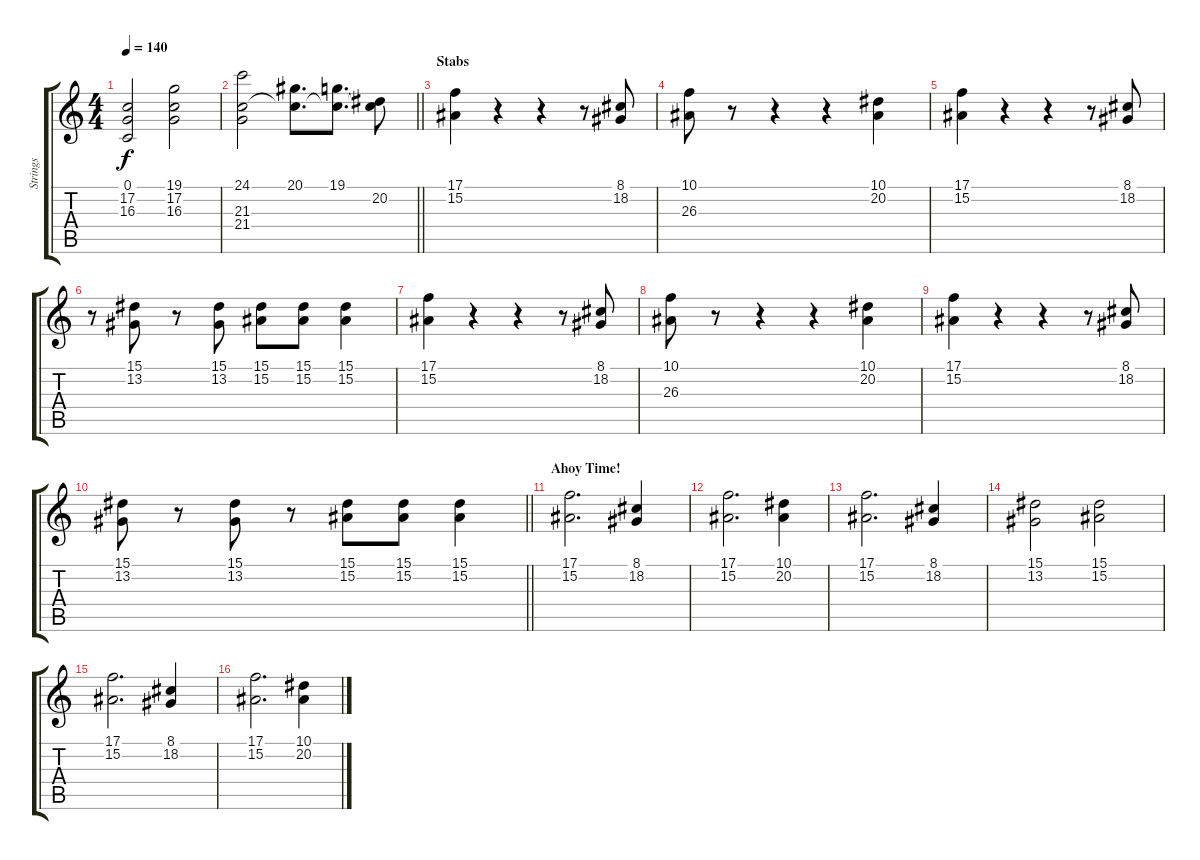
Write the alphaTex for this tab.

\track ("Strings" "Strings") {instrument stringensemble1}
\staff {score tabs}
\tuning (C4 G3 Eb3 Bb2 F2 C2) {hide}
\ts (4 4)
\tempo 140
\clef g2
\ks c
(0.1 17.2 16.3).2{dy f} (19.1 17.2 16.3).2 |
\barLineRight lightlight
(24.1 21.3 21.4).2 (20.1 21.3{t}).8{d} (19.1 21.3{t}).8{d} (20.2 21.3{t}).8 |
\section ("" "Stabs")
(17.1 15.2).4 r.4 r.4 r.8 (8.1 18.2).8 |
(10.1 26.3).8 r.8 r.4 r.4 (10.1 20.2).4 |
(17.1 15.2).4 r.4 r.4 r.8 (8.1 18.2).8 |
r.8 (15.1 13.2).8 r.8 (15.1 13.2).8 (15.1 15.2).8 (15.1 15.2).8 (15.1 15.2).4 |
(17.1 15.2).4 r.4 r.4 r.8 (8.1 18.2).8 |
(10.1 26.3).8 r.8 r.4 r.4 (10.1 20.2).4 |
(17.1 15.2).4 r.4 r.4 r.8 (8.1 18.2).8 |
\barLineRight lightlight
(15.1 13.2).8 r.8 (15.1 13.2).8 r.8 (15.1 15.2).8 (15.1 15.2).8 (15.1 15.2).4 |
\section ("" "Ahoy Time!")
(17.1 15.2).2{d} (8.1 18.2).4 |
(17.1 15.2).2{d} (10.1 20.2).4 |
(17.1 15.2).2{d} (8.1 18.2).4 |
(15.1 13.2).2 (15.1 15.2).2 |
(17.1 15.2).2{d} (8.1 18.2).4 |
(17.1 15.2).2{d} (10.1 20.2).4
